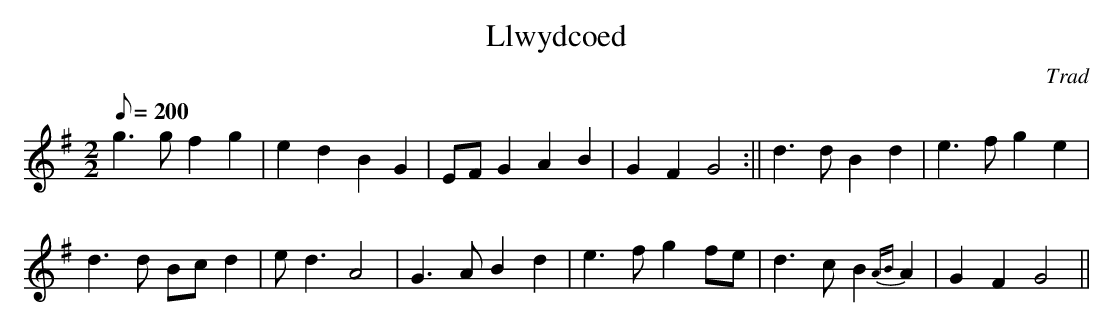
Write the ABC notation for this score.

X:1
T:Llwydcoed
M:2/2
L:1/8
Q:200
C:Trad
K:G
g3gf2g2|e2d2B2G2|EF G2A2B2|G2F2G4:||
d3dB2d2|e3fg2e2|!d3d Bcd2|ed3A4|G3AB2d2|e3fg2fe|d3cB2 {AB}A2|G2F2G4||
